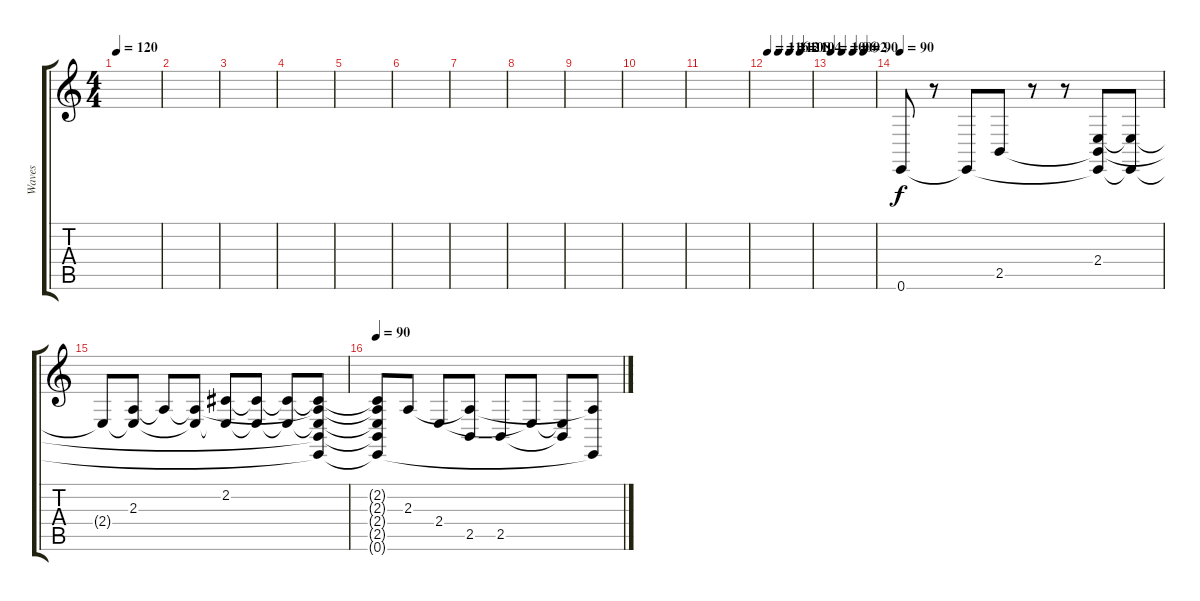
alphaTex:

\track ("Waves" "Waves") {instrument seashore}
\staff {score tabs}
\tuning (E4 B3 G3 D3 A2 E2) {hide}
\ts (4 4)
\tempo 120
\clef g2
\ks c
|
|
|
|
|
|
|
|
|
|
|
\tempo 116
\tempo (112 0.25)
\tempo (108 0.5)
\tempo (104 0.75)
|
\tempo 100
\tempo (96 0.25)
\tempo (92 0.5)
\tempo (90 0.75)
|
\tempo 90
0.6.8 r.8 0.6{t}.8 2.5.8 r.8 r.8 (2.4 2.5{t} 0.6{t}).8 (2.4{t} 0.6{t}).8 |
2.4{t}.8 (2.3 2.4{t}).8 2.3{t}.8 (2.3{t} 2.4{t}).8 (2.2 2.4{t}).8 (2.2{t} 2.4{t}).8 (2.2{t} 2.4{t}).8 (2.2{t} 2.3{t} 2.4{t} 2.5{t} 0.6{t}).8 |
\tempo 90
(2.2{t} 2.3{t} 2.4{t} 2.5{t} 0.6{t}).8 2.3.8{volume 11} 2.4.8 (2.3{t} 2.5).8 2.5.8 2.4{t}.8 (2.4{t} 2.5{t}).8 (2.3{t} 0.6{t}).8
